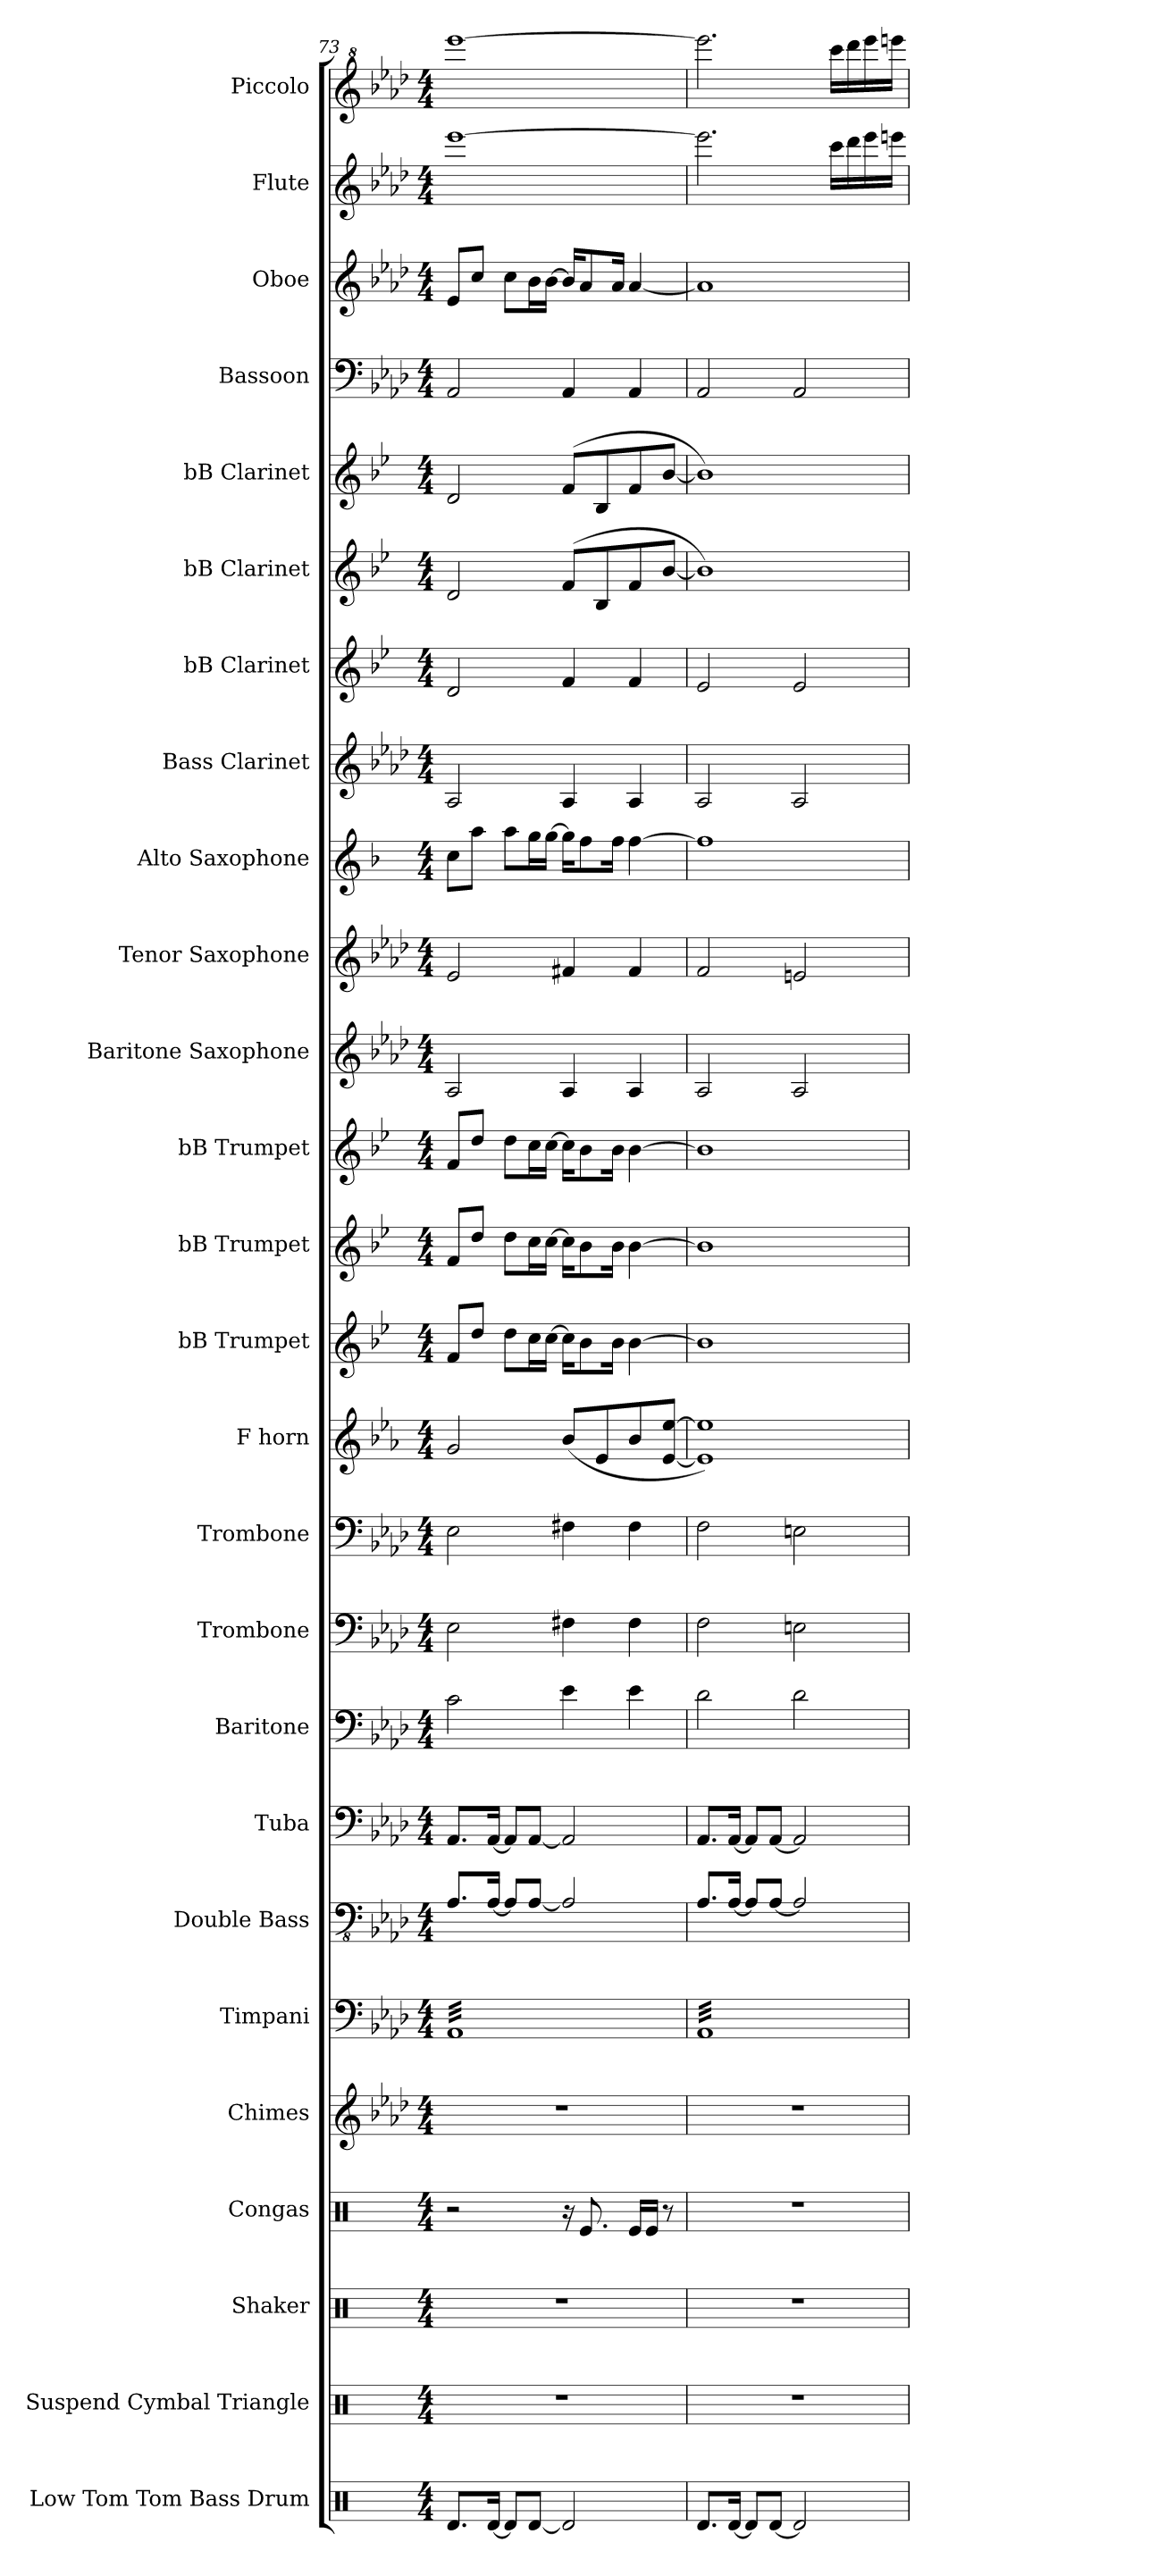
**kern	**kern	**kern	**kern	**kern	**kern	**kern	**kern	**kern	**kern	**kern	**kern	**kern	**kern	**kern	**kern	**kern	**kern	**kern	**kern	**kern	**kern	**kern	**kern	**kern	**kern
*part26	*part25	*part24	*part23	*part22	*part21	*part20	*part19	*part18	*part17	*part16	*part15	*part14	*part13	*part12	*part11	*part10	*part9	*part8	*part7	*part6	*part5	*part4	*part3	*part2	*part1
*staff26	*staff25	*staff24	*staff23	*staff22	*staff21	*staff20	*staff19	*staff18	*staff17	*staff16	*staff15	*staff14	*staff13	*staff12	*staff11	*staff10	*staff9	*staff8	*staff7	*staff6	*staff5	*staff4	*staff3	*staff2	*staff1
*I"Low Tom Tom Bass Drum	*I"Suspend Cymbal Triangle	*I"Shaker	*I"Congas	*I"Chimes	*I"Timpani	*I"Double Bass	*I"Tuba	*I"Baritone	*I"Trombone	*I"Trombone	*I"F horn	*I"bB Trumpet	*I"bB Trumpet	*I"bB Trumpet	*I"Baritone Saxophone	*I"Tenor Saxophone	*I"Alto Saxophone	*I"Bass Clarinet	*I"bB Clarinet	*I"bB Clarinet	*I"bB Clarinet	*I"Bassoon	*I"Oboe	*I"Flute	*I"Piccolo
*I'L.T B.D	*I'Sus.C Tri.	*I'Sh.	*I'Co.	*I'Chm.	*I'Timp.	*I'Db.	*I'Tba.	*I'Bar.	*I'Trb.	*I'Trb.	*I'F Hn.	*I'B♭ Tpt.	*I'B♭ Tpt.	*I'B♭ Tpt.	*I'Bar. Sax.	*I'T. Sax.	*I'A. Sax.	*I'B. Cl.	*I'B♭ Cl.	*I'B♭ Cl.	*I'B♭ Cl.	*I'Bsn.	*I'Ob.	*I'Fl.	*I'Picc.
*clefX	*clefX	*clefX	*clefX	*clefG2	*clefF4	*clefFv4	*clefF4	*clefF4	*clefF4	*clefF4	*clefG2	*clefG2	*clefG2	*clefG2	*clefG2	*clefG2	*clefG2	*clefG2	*clefG2	*clefG2	*clefG2	*clefF4	*clefG2	*clefG2	*clefG^2
*	*	*	*	*	*	*ITrd7c12	*	*	*	*	*ITrd4c7	*ITrd1c2	*ITrd1c2	*ITrd1c2	*ITrd12c21	*ITrd8c14	*ITrd5c9	*ITrd8c14	*ITrd1c2	*ITrd1c2	*ITrd1c2	*	*	*	*
*k[]	*k[]	*k[]	*k[]	*k[b-e-a-d-]	*k[b-e-a-d-]	*k[b-e-a-d-]	*k[b-e-a-d-]	*k[b-e-a-d-]	*k[b-e-a-d-]	*k[b-e-a-d-]	*k[b-e-a-d-]	*k[b-e-a-d-]	*k[b-e-a-d-]	*k[b-e-a-d-]	*k[b-e-a-d-]	*k[b-e-a-d-]	*k[b-e-a-d-]	*k[b-e-a-d-]	*k[b-e-a-d-]	*k[b-e-a-d-]	*k[b-e-a-d-]	*k[b-e-a-d-]	*k[b-e-a-d-]	*k[b-e-a-d-]	*k[b-e-a-d-]
*M4/4	*M4/4	*M4/4	*M4/4	*M4/4	*M4/4	*M4/4	*M4/4	*M4/4	*M4/4	*M4/4	*M4/4	*M4/4	*M4/4	*M4/4	*M4/4	*M4/4	*M4/4	*M4/4	*M4/4	*M4/4	*M4/4	*M4/4	*M4/4	*M4/4	*M4/4
=73	=73	=73	=73	=73	=73	=73	=73	=73	=73	=73	=73	=73	=73	=73	=73	=73	=73	=73	=73	=73	=73	=73	=73	=73	=73
*	*	*	*	*	*tremolo	*	*	*	*	*	*	*	*	*	*	*	*	*	*	*	*	*	*	*	*
8.Rd/L	1r	1r	2r	1r	32AA-LLL	8.AAA-/L	8.AA-/L	2c\	2E-\	2E-\	2c/	8e-/L	8e-/L	8e-/L	2AA-/	2E-/	8e-\L	2AA-/	2c/	2c/	2c/	2AA-/	8e-/L	[1eee-	[1eeee-
.	.	.	.	.	32AA-	.	.	.	.	.	.	.	.	.	.	.	.	.	.	.	.	.	.	.	.
.	.	.	.	.	32AA-	.	.	.	.	.	.	.	.	.	.	.	.	.	.	.	.	.	.	.	.
.	.	.	.	.	32AA-	.	.	.	.	.	.	.	.	.	.	.	.	.	.	.	.	.	.	.	.
.	.	.	.	.	32AA-	.	.	.	.	.	.	8cc/J	8cc/J	8cc/J	.	.	8cc\J	.	.	.	.	.	8cc/J	.	.
.	.	.	.	.	32AA-	.	.	.	.	.	.	.	.	.	.	.	.	.	.	.	.	.	.	.	.
[16Rd/Jk	.	.	.	.	32AA-	[16AAA-/Jk	[16AA-/Jk	.	.	.	.	.	.	.	.	.	.	.	.	.	.	.	.	.	.
.	.	.	.	.	32AA-	.	.	.	.	.	.	.	.	.	.	.	.	.	.	.	.	.	.	.	.
8Rd/L]	.	.	.	.	32AA-	8AAA-/L]	8AA-/L]	.	.	.	.	8cc\L	8cc\L	8cc\L	.	.	8cc\L	.	.	.	.	.	8cc\L	.	.
.	.	.	.	.	32AA-	.	.	.	.	.	.	.	.	.	.	.	.	.	.	.	.	.	.	.	.
.	.	.	.	.	32AA-	.	.	.	.	.	.	.	.	.	.	.	.	.	.	.	.	.	.	.	.
.	.	.	.	.	32AA-	.	.	.	.	.	.	.	.	.	.	.	.	.	.	.	.	.	.	.	.
[8Rd/J	.	.	.	.	32AA-	[8AAA-/J	[8AA-/J	.	.	.	.	16b-\L	16b-\L	16b-\L	.	.	16b-\L	.	.	.	.	.	16b-\L	.	.
.	.	.	.	.	32AA-	.	.	.	.	.	.	.	.	.	.	.	.	.	.	.	.	.	.	.	.
.	.	.	.	.	32AA-	.	.	.	.	.	.	[16b-\JJ	[16b-\JJ	[16b-\JJ	.	.	[16b-\JJ	.	.	.	.	.	[16b-\JJ	.	.
.	.	.	.	.	32AA-	.	.	.	.	.	.	.	.	.	.	.	.	.	.	.	.	.	.	.	.
2Rd/]	.	.	16r	.	32AA-	2AAA-/]	2AA-/]	4e-\	4F#X\	4F#X\	(<8e-/L	16b-\KL]	16b-\KL]	16b-\KL]	4AA-/	4F#X/	16b-\KL]	4AA-/	4e-/	(>8e-/L	(>8e-/L	4AA-/	16b-/KL]	.	.
.	.	.	.	.	32AA-	.	.	.	.	.	.	.	.	.	.	.	.	.	.	.	.	.	.	.	.
.	.	.	8.Re/	.	32AA-	.	.	.	.	.	.	8a-\	8a-\	8a-\	.	.	8a-\	.	.	.	.	.	8a-/	.	.
.	.	.	.	.	32AA-	.	.	.	.	.	.	.	.	.	.	.	.	.	.	.	.	.	.	.	.
.	.	.	.	.	32AA-	.	.	.	.	.	8A-/	.	.	.	.	.	.	.	.	8A-/	8A-/	.	.	.	.
.	.	.	.	.	32AA-	.	.	.	.	.	.	.	.	.	.	.	.	.	.	.	.	.	.	.	.
.	.	.	.	.	32AA-	.	.	.	.	.	.	16a-\Jk	16a-\Jk	16a-\Jk	.	.	16a-\Jk	.	.	.	.	.	16a-/Jk	.	.
.	.	.	.	.	32AA-	.	.	.	.	.	.	.	.	.	.	.	.	.	.	.	.	.	.	.	.
.	.	.	16Re/LL	.	32AA-	.	.	4e-\	4F#\	4F#\	8e-/	[4a-\	[4a-\	[4a-\	4AA-/	4F#/	[4a-\	4AA-/	4e-/	8e-/	8e-/	4AA-/	[4a-/	.	.
.	.	.	.	.	32AA-	.	.	.	.	.	.	.	.	.	.	.	.	.	.	.	.	.	.	.	.
.	.	.	16Re/JJ	.	32AA-	.	.	.	.	.	.	.	.	.	.	.	.	.	.	.	.	.	.	.	.
.	.	.	.	.	32AA-	.	.	.	.	.	.	.	.	.	.	.	.	.	.	.	.	.	.	.	.
.	.	.	8r	.	32AA-	.	.	.	.	.	[8A-/ [8a-/J	.	.	.	.	.	.	.	.	[8a-/J	[8a-/J	.	.	.	.
.	.	.	.	.	32AA-	.	.	.	.	.	.	.	.	.	.	.	.	.	.	.	.	.	.	.	.
.	.	.	.	.	32AA-	.	.	.	.	.	.	.	.	.	.	.	.	.	.	.	.	.	.	.	.
.	.	.	.	.	32AA-JJJ	.	.	.	.	.	.	.	.	.	.	.	.	.	.	.	.	.	.	.	.
!!LO:PB:g=z
=74	=74	=74	=74	=74	=74	=74	=74	=74	=74	=74	=74	=74	=74	=74	=74	=74	=74	=74	=74	=74	=74	=74	=74	=74	=74
8.Rd/L	1r	1r	1r	1r	32AA-LLL	8.AAA-/L	8.AA-/L	2d-\	2F\	2F\	1A-] 1a-])	1a-]	1a-]	1a-]	2AA-/	2F/	1a-]	2AA-/	2d-/	1a-])	1a-])	2AA-/	1a-]	2.eee-\]	2.eeee-\]
.	.	.	.	.	32AA-	.	.	.	.	.	.	.	.	.	.	.	.	.	.	.	.	.	.	.	.
.	.	.	.	.	32AA-	.	.	.	.	.	.	.	.	.	.	.	.	.	.	.	.	.	.	.	.
.	.	.	.	.	32AA-	.	.	.	.	.	.	.	.	.	.	.	.	.	.	.	.	.	.	.	.
.	.	.	.	.	32AA-	.	.	.	.	.	.	.	.	.	.	.	.	.	.	.	.	.	.	.	.
.	.	.	.	.	32AA-	.	.	.	.	.	.	.	.	.	.	.	.	.	.	.	.	.	.	.	.
[16Rd/Jk	.	.	.	.	32AA-	[16AAA-/Jk	[16AA-/Jk	.	.	.	.	.	.	.	.	.	.	.	.	.	.	.	.	.	.
.	.	.	.	.	32AA-	.	.	.	.	.	.	.	.	.	.	.	.	.	.	.	.	.	.	.	.
8Rd/L]	.	.	.	.	32AA-	8AAA-/L]	8AA-/L]	.	.	.	.	.	.	.	.	.	.	.	.	.	.	.	.	.	.
.	.	.	.	.	32AA-	.	.	.	.	.	.	.	.	.	.	.	.	.	.	.	.	.	.	.	.
.	.	.	.	.	32AA-	.	.	.	.	.	.	.	.	.	.	.	.	.	.	.	.	.	.	.	.
.	.	.	.	.	32AA-	.	.	.	.	.	.	.	.	.	.	.	.	.	.	.	.	.	.	.	.
[8Rd/J	.	.	.	.	32AA-	[8AAA-/J	[8AA-/J	.	.	.	.	.	.	.	.	.	.	.	.	.	.	.	.	.	.
.	.	.	.	.	32AA-	.	.	.	.	.	.	.	.	.	.	.	.	.	.	.	.	.	.	.	.
.	.	.	.	.	32AA-	.	.	.	.	.	.	.	.	.	.	.	.	.	.	.	.	.	.	.	.
.	.	.	.	.	32AA-	.	.	.	.	.	.	.	.	.	.	.	.	.	.	.	.	.	.	.	.
2Rd/]	.	.	.	.	32AA-	2AAA-/]	2AA-/]	2d-\	2En\	2En\	.	.	.	.	2AA-/	2En/	.	2AA-/	2d-/	.	.	2AA-/	.	.	.
.	.	.	.	.	32AA-	.	.	.	.	.	.	.	.	.	.	.	.	.	.	.	.	.	.	.	.
.	.	.	.	.	32AA-	.	.	.	.	.	.	.	.	.	.	.	.	.	.	.	.	.	.	.	.
.	.	.	.	.	32AA-	.	.	.	.	.	.	.	.	.	.	.	.	.	.	.	.	.	.	.	.
.	.	.	.	.	32AA-	.	.	.	.	.	.	.	.	.	.	.	.	.	.	.	.	.	.	.	.
.	.	.	.	.	32AA-	.	.	.	.	.	.	.	.	.	.	.	.	.	.	.	.	.	.	.	.
.	.	.	.	.	32AA-	.	.	.	.	.	.	.	.	.	.	.	.	.	.	.	.	.	.	.	.
.	.	.	.	.	32AA-	.	.	.	.	.	.	.	.	.	.	.	.	.	.	.	.	.	.	.	.
.	.	.	.	.	32AA-	.	.	.	.	.	.	.	.	.	.	.	.	.	.	.	.	.	.	16ccc\LL	16cccc\LL
.	.	.	.	.	32AA-	.	.	.	.	.	.	.	.	.	.	.	.	.	.	.	.	.	.	.	.
.	.	.	.	.	32AA-	.	.	.	.	.	.	.	.	.	.	.	.	.	.	.	.	.	.	16ddd-\	16dddd-\
.	.	.	.	.	32AA-	.	.	.	.	.	.	.	.	.	.	.	.	.	.	.	.	.	.	.	.
.	.	.	.	.	32AA-	.	.	.	.	.	.	.	.	.	.	.	.	.	.	.	.	.	.	16eee-\	16eeee-\
.	.	.	.	.	32AA-	.	.	.	.	.	.	.	.	.	.	.	.	.	.	.	.	.	.	.	.
.	.	.	.	.	32AA-	.	.	.	.	.	.	.	.	.	.	.	.	.	.	.	.	.	.	16eeen\JJ	16eeeen\JJ
.	.	.	.	.	32AA-JJJ	.	.	.	.	.	.	.	.	.	.	.	.	.	.	.	.	.	.	.	.
*	*	*	*	*	*Xtremolo	*	*	*	*	*	*	*	*	*	*	*	*	*	*	*	*	*	*	*	*
=	=	=	=	=	=	=	=	=	=	=	=	=	=	=	=	=	=	=	=	=	=	=	=	=	=
*-	*-	*-	*-	*-	*-	*-	*-	*-	*-	*-	*-	*-	*-	*-	*-	*-	*-	*-	*-	*-	*-	*-	*-	*-	*-
